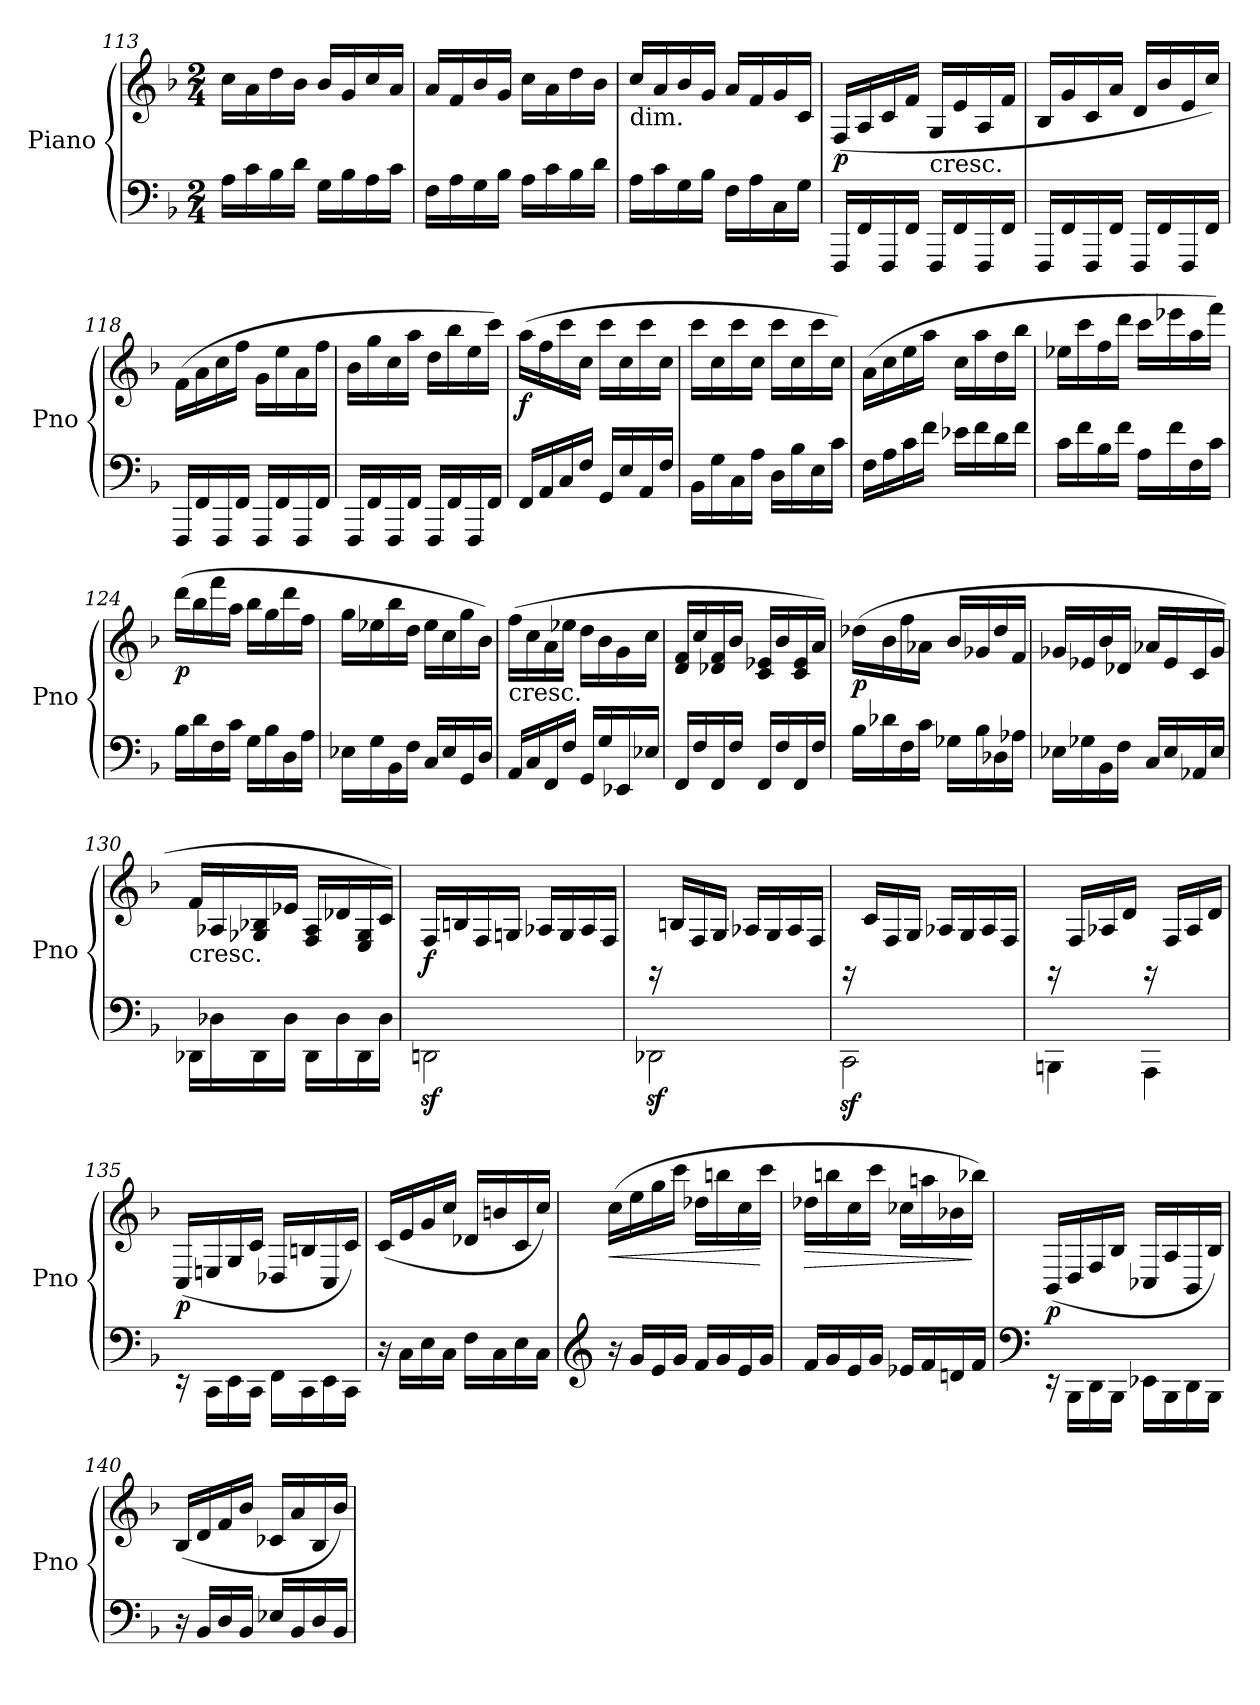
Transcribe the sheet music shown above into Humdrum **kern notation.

**kern	**kern	**dynam
*part1	*part1	*part1
*staff2	*staff1	*staff1/2
*I"Piano	*	*
*I'Pno	*	*
*clefF4	*clefG2	*
*k[b-]	*k[b-]	*
*F:	*F:	*
*M2/4	*M2/4	*
=113	=113	=113
16A\LL	16cc\LL	.
16c\	16a\	.
16B-\	16dd\	.
16d\JJ	16b-\JJ	.
16G\LL	16b-/LL	.
16B-\	16g/	.
16A\	16cc/	.
16c\JJ	16a/JJ	.
=114	=114	=114
16F\LL	16a/LL	.
16A\	16f/	.
16G\	16b-/	.
16B-\JJ	16g/JJ	.
16A\LL	16cc\LL	.
16c\	16a\	.
16B-\	16dd\	.
16d\JJ	16b-\JJ	.
!!LO:LB:g=z
=115	=115	=115
!	!LO:TX:b:t=dim.	!
16A\LL	16cc/LL	.
16c\	16a/	.
16G\	16b-/	.
16B-\JJ	16g/JJ	.
16F\LL	16a/LL	.
16A\	16f/	.
16C\	16g/	.
16G\JJ	16c/JJ	.
=116	=116	=116
!	!	!LO:DY:b
16FFF/LL	(>16F/LL	p
16FF/	16A/	.
16FFF/	16c/	.
16FF/JJ	16f/JJ	.
!	!LO:TX:b:t=cresc.	!
16FFF/LL	16G/LL	.
16FF/	16e/	.
16FFF/	16A/	.
16FF/JJ	16f/JJ	.
=117	=117	=117
16FFF/LL	16B-/LL	.
16FF/	16g/	.
16FFF/	16c/	.
16FF/JJ	16a/JJ	.
16FFF/LL	16d/LL	.
16FF/	16b-/	.
16FFF/	16e/	.
16FF/JJ	16cc/JJ)	.
=118	=118	=118
16FFF/LL	(>16f\LL	.
16FF/	16a\	.
16FFF/	16cc\	.
16FF/JJ	16ff\JJ	.
16FFF/LL	16g\LL	.
16FF/	16ee\	.
16FFF/	16a\	.
16FF/JJ	16ff\JJ	.
=119	=119	=119
16FFF/LL	16b-\LL	.
16FF/	16gg\	.
16FFF/	16cc\	.
16FF/JJ	16aa\JJ	.
16FFF/LL	16dd\LL	.
16FF/	16bb-\	.
16FFF/	16ee\	.
16FF/JJ	16ccc\JJ)	.
!!LO:LB:g=z
=120	=120	=120
!	!	!LO:DY:b
16FF/LL	(>16aa\LL	f
16AA/	16ff\	.
16C/	16ccc\	.
16F/JJ	16cc\JJ	.
16GG/LL	16ccc\LL	.
16E/	16cc\	.
16AA/	16ccc\	.
16F/JJ	16cc\JJ	.
=121	=121	=121
16BB-\LL	16ccc\LL	.
16G\	16cc\	.
16C\	16ccc\	.
16A\JJ	16cc\JJ	.
16D\LL	16ccc\LL	.
16B-\	16cc\	.
16E\	16ccc\	.
16c\JJ	16cc\JJ)	.
=122	=122	=122
16F\LL	(>16a\LL	.
16A\	16cc\	.
16c\	16ee\	.
16f\JJ	16aa\JJ	.
16e-X\LL	16cc\LL	.
16f\	16aa\	.
16d\	16dd\	.
16f\JJ	16bb-\JJ	.
=123	=123	=123
16c\LL	16ee-X\LL	.
16f\	16ccc\	.
16B-\	16ff\	.
16f\JJ	16ddd\JJ	.
16A\LL	16ccc\LL	.
16f\	16eee-X\	.
16F\	16aa\	.
16c\JJ	16fff\JJ)	.
=124	=124	=124
!	!	!LO:DY:b
16B-\LL	(>16ddd\LL	p
16d\	16bb-\	.
16F\	16fff\	.
16c\JJ	16aa\JJ	.
16G\LL	16bb-\LL	.
16B-\	16gg\	.
16D\	16ddd\	.
16A\JJ	16ff\JJ	.
!!LO:LB:g=z
=125	=125	=125
16E-X\LL	16gg\LL	.
16G\	16ee-X\	.
16BB-\	16bb-\	.
16F\JJ	16dd\JJ	.
16C/LL	16ee-\LL	.
16E-/	16cc\	.
16GG/	16gg\	.
16D/JJ	16b-\JJ)	.
=126	=126	=126
!	!LO:TX:b:t=cresc.	!
16AA/LL	(>16ff\LL	.
16C/	16cc\	.
16FF/	16a\	.
16F/JJ	16ee-X\JJ	.
16GG/LL	16dd\LL	.
16G/	16b-\	.
16EE-X/	16g\	.
16E-X/JJ	16cc\JJ	.
=127	=127	=127
16FF/LL	16d/ 16f/LL	.
16F/	16cc/	.
16FF/	16d-X/ 16f/	.
16F/JJ	16b-/JJ	.
16FF/LL	16c/ 16e-X/LL	.
16F/	16b-/	.
16FF/	16c/ 16e-/	.
16F/JJ	16a/JJ)	.
=128	=128	=128
!	!	!LO:DY:b
16B-\LL	(>16dd-X\LL	p
16d-X\	16b-\	.
16F\	16ff\	.
16c\JJ	16a-X\JJ	.
16G-X\LL	16b-/LL	.
16B-\	16g-X/	.
16D-X\	16dd-/	.
16A-X\JJ	16f/JJ	.
!!LO:LB:g=z
=129	=129	=129
16E-X\LL	16g-X/LL	.
16G-X\	16e-X/	.
16BB-\	16b-/	.
16F\JJ	16d-X/JJ	.
16C/LL	16a-X/LL	.
16E-/	16e-/	.
16AA-X/	16c/	.
16E-/JJ	16g-/JJ	.
=130	=130	=130
!	!LO:TX:b:t=cresc.	!
16DD-X\LL	16f/LL	.
16D-X\	16A-X/	.
16DD-\	16G-X/ 16B-X/	.
16D-\JJ	16e-X/JJ	.
16DD-\LL	16F/ 16A-/LL	.
16D-\	16d-X/	.
16DD-\	16E/ 16G-/	.
16D-\JJ	16c/JJ)	.
=131	=131	=131
!	!	!LO:DY:b
2DDnz<\	16F/LL	f
.	16Bn/	.
.	16F/	.
.	16Gn/JJ	.
.	16A-X/LL	.
.	16G/	.
.	16A-/	.
.	16F/JJ	.
=132	=132	=132
2DD-Xz<\	16rGG	.
.	16Bn/LL	.
.	16F/	.
.	16G/JJ	.
.	16A-X/LL	.
.	16G/	.
.	16A-/	.
.	16F/JJ	.
!!LO:PB:g=z
=133	=133	=133
2CCz<\	16rGG	.
.	16c/LL	.
.	16F/	.
.	16G/JJ	.
.	16A-X/LL	.
.	16G/	.
.	16A-/	.
.	16F/JJ	.
=134	=134	=134
4BBBn\	16rGG	.
.	16F/LL	.
.	16A-X/	.
.	16d/JJ	.
4AAA\	16rGG	.
.	16F/LL	.
.	16A-/	.
.	16d/JJ	.
=135	=135	=135
!	!	!LO:DY:b
16rEE	(<16C/LL	p
16CC\LL	16En/	.
16EE\	16G/	.
16CC\JJ	16c/JJ	.
16FF\LL	16D-X/LL	.
16CC\	16Bn/	.
16EE\	16C/	.
16CC\JJ	16c/JJ)	.
=136	=136	=136
16r	(<16c/LL	.
16C\LL	16e/	.
16E\	16g/	.
16C\JJ	16cc/JJ	.
16F\LL	16d-X/LL	.
16C\	16bn/	.
16E\	16c/	.
16C\JJ	16cc/JJ)	.
!!LO:LB:g=z
=137	=137	=137
*clefG2	*	*
!	!	!LO:HP:b
16r	(>16cc\LL	<
16g/LL	16ee\	.
16e/	16gg\	.
16g/JJ	16ccc\JJ	.
16f/LL	16dd-X\LL	.
16g/	16bbn\	.
16e/	16cc\	.
16g/JJ	16ccc\JJ	[
=138	=138	=138
!	!	!LO:HP:b
16f/LL	16dd-X\LL	>
16g/	16bbn\	.
16e/	16cc\	.
16g/JJ	16ccc\JJ	.
16e-X/LL	16cc-X\LL	.
16f/	16aan\	.
16dn/	16b-X\	.
16f/JJ	16bb-X\JJ)	]
=139	=139	=139
*clefF4	*	*
!	!	!LO:DY:b
16rEE	(<16BB-/LL	p
16BBB-\LL	16D/	.
16DD\	16F/	.
16BBB-\JJ	16B-/JJ	.
16EE-X\LL	16C-X/LL	.
16BBB-\	16A/	.
16DD\	16BB-/	.
16BBB-\JJ	16B-/JJ)	.
=140	=140	=140
16r	(<16B-/LL	.
16BB-/LL	16d/	.
16D/	16f/	.
16BB-/JJ	16b-/JJ	.
16E-X/LL	16c-X/LL	.
16BB-/	16a/	.
16D/	16B-/	.
16BB-/JJ	16b-/JJ)	.
=	=	=
*-	*-	*-
